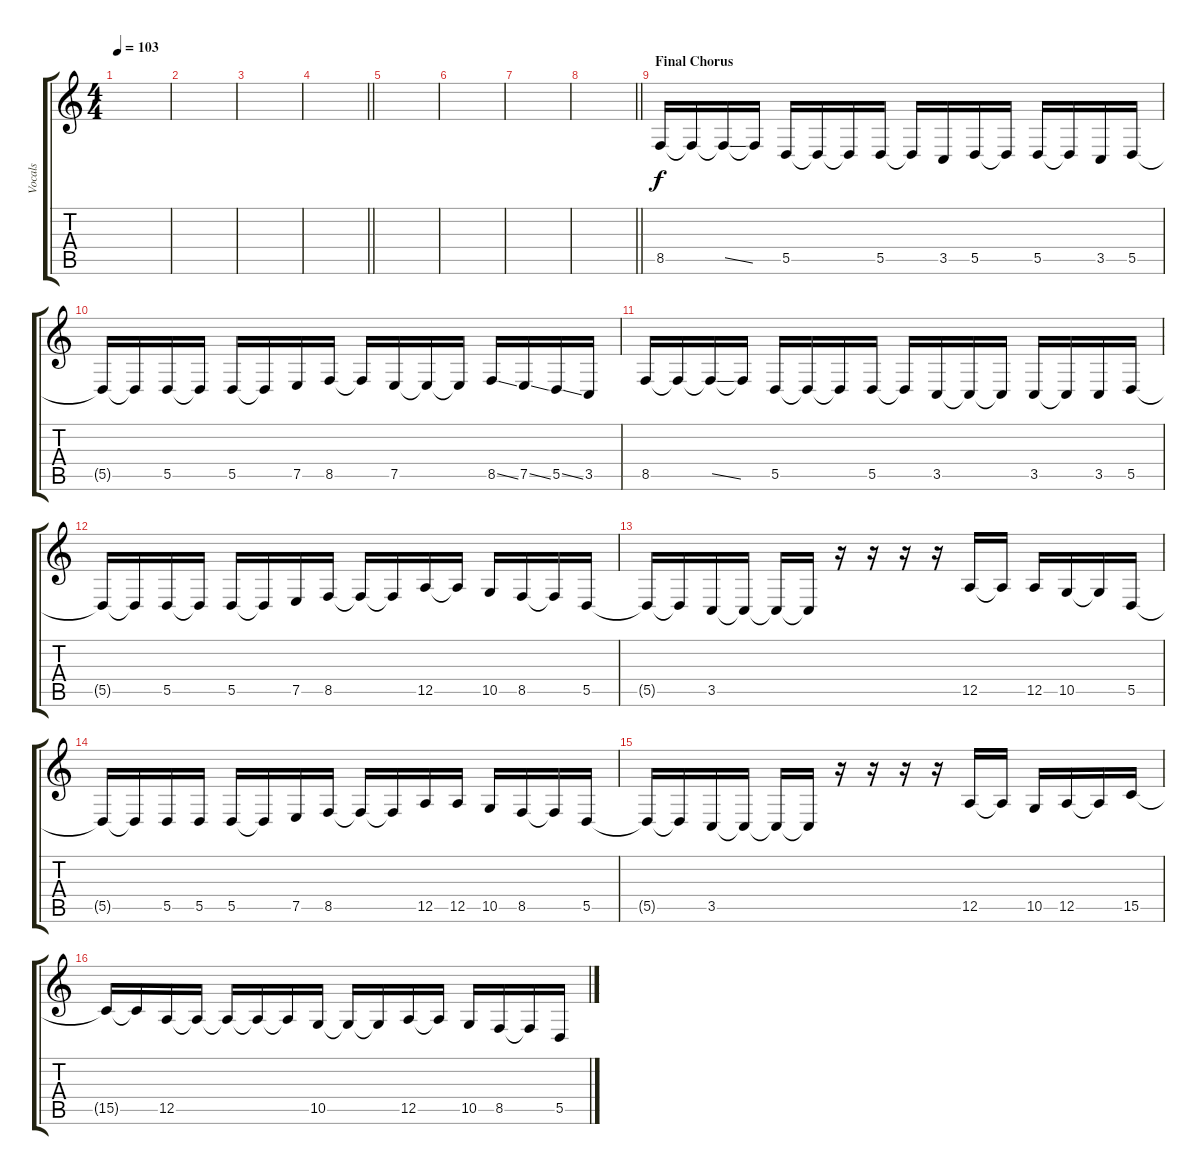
\track ("Vocals" "Vocals") {instrument trumpet}
\staff {score tabs}
\tuning (E4 B3 G3 D3 A2 E2) {hide}
\ts (4 4)
\tempo 103
\clef g2
\ks c
|
|
|
\barLineRight lightlight
|
|
|
|
\barLineRight lightlight
|
\section ("" "Final Chorus")
8.5.16 8.5{t}.16 8.5{ss t}.16 8.5{t}.16 5.5.16 5.5{t}.16 5.5{t}.16 5.5.16 5.5{t}.16 3.5.16 5.5.16 5.5{t}.16 5.5.16 5.5{t}.16 3.5.16 5.5.16 |
5.5{t}.16 5.5{t}.16 5.5.16 5.5{t}.16 5.5.16 5.5{t}.16 7.5.16 8.5.16 8.5{t}.16 7.5.16 7.5{t}.16 7.5{t}.16 8.5{ss}.16 7.5{ss}.16 5.5{ss}.16 3.5.16 |
8.5.16 8.5{t}.16 8.5{ss t}.16 8.5{t}.16 5.5.16 5.5{t}.16 5.5{t}.16 5.5.16 5.5{t}.16 3.5.16 3.5{t}.16 3.5{t}.16 3.5.16 3.5{t}.16 3.5.16 5.5.16 |
5.5{t}.16 5.5{t}.16 5.5.16 5.5{t}.16 5.5.16 5.5{t}.16 7.5.16 8.5.16 8.5{t}.16 8.5{t}.16 12.5.16 12.5{t}.16 10.5.16 8.5.16 8.5{t}.16 5.5.16 |
5.5{t}.16 5.5{t}.16 3.5.16 3.5{t}.16 3.5{t}.16 3.5{t}.16 r.16 r.16 r.16 r.16 12.5.16 12.5{t}.16 12.5.16 10.5.16 10.5{t}.16 5.5.16 |
5.5{t}.16 5.5{t}.16 5.5.16 5.5.16 5.5.16 5.5{t}.16 7.5.16 8.5.16 8.5{t}.16 8.5{t}.16 12.5.16 12.5.16 10.5.16 8.5.16 8.5{t}.16 5.5.16 |
5.5{t}.16 5.5{t}.16 3.5.16 3.5{t}.16 3.5{t}.16 3.5{t}.16 r.16 r.16 r.16 r.16 12.5.16 12.5{t}.16 10.5.16 12.5.16 12.5{t}.16 15.5.16 |
15.5{t}.16 15.5{t}.16 12.5.16 12.5{t}.16 12.5{t}.16 12.5{t}.16 12.5{t}.16 10.5.16 10.5{t}.16 10.5{t}.16 12.5.16 12.5{t}.16 10.5.16 8.5.16 8.5{t}.16 5.5.16
